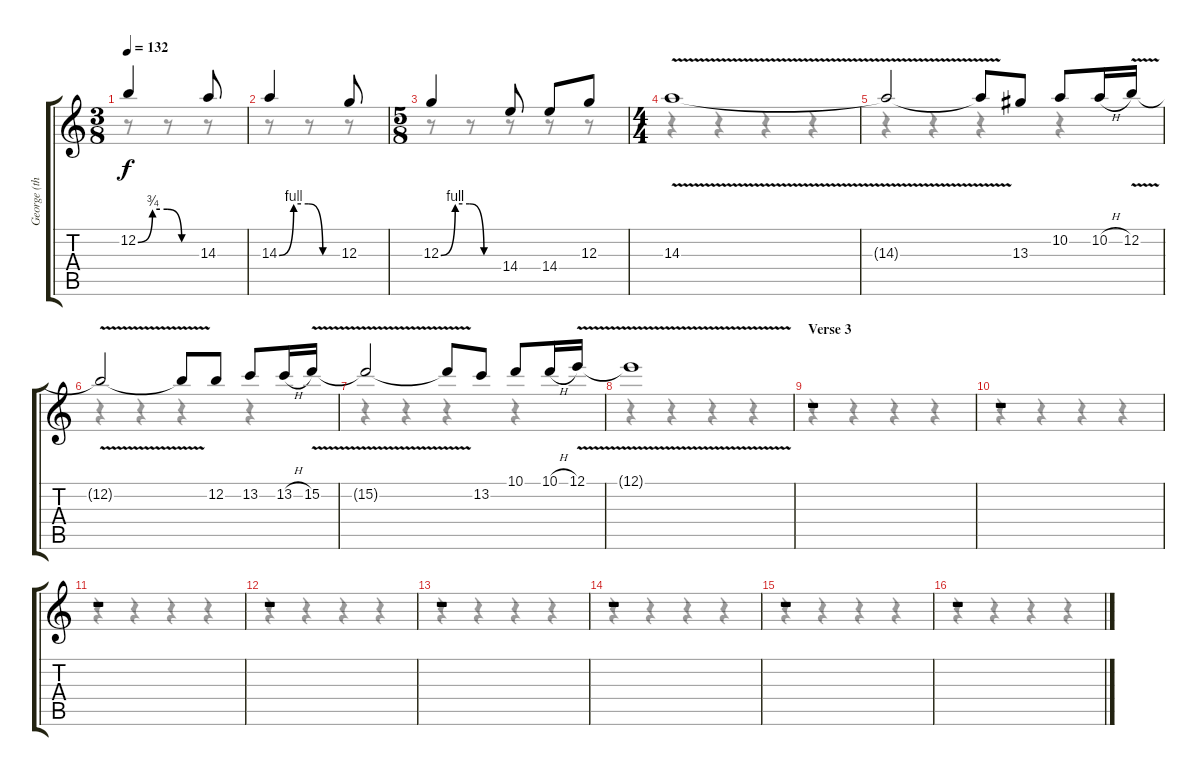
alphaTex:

\track ("George (the lost solo)" "George (th") {instrument overdrivenguitar}
\staff {score tabs}
\tuning (E4 B3 G3 D3 A2 E2) {hide}
\voice
\ts (3 8)
\tempo 132
\clef g2
\ks c
12.2{be (custom 0 0 15 3 30 3 45 0 60 0)}.4{dy f} 14.3.8 |
14.3{be (custom 0 0 15 4 30 4 45 0 60 0)}.4 12.3.8 |
\ts (5 8)
12.3{be (custom 0 0 15 4 30 4 45 0 60 0)}.4 14.4.8 14.4.8 12.3.8 |
\ts (4 4)
14.3{v}.1 |
14.3{v t}.2 14.3{v t}.8 13.3.8 10.2.8 10.2{h}.16 12.2{v}.16 |
12.2{v t}.2 12.2{v t}.8 12.2.8 13.2.8 13.2{h}.16 15.2{v}.16 |
15.2{v t}.2 15.2{v t}.8 13.2.8 10.1.8 10.1{h}.16 12.1{v}.16 |
12.1{v t}.1 |
\section ("" "Verse 3")
r.1 |
r.1 |
r.1 |
r.1 |
r.1 |
r.1 |
r.1 |
r.1
\voice
\clef g2
\ottava regular
\simile none
\ks c
r.8{dy f} r.8 r.8 |
r.8 r.8 r.8 |
r.8 r.8 r.8 r.8 r.8 |
r.4 r.4 r.4 r.4 |
r.4 r.4 r.4 r.4 |
r.4 r.4 r.4 r.4 |
r.4 r.4 r.4 r.4 |
r.4 r.4 r.4 r.4 |
r.4 r.4 r.4 r.4 |
r.4 r.4 r.4 r.4 |
r.4 r.4 r.4 r.4 |
r.4 r.4 r.4 r.4 |
r.4 r.4 r.4 r.4 |
r.4 r.4 r.4 r.4 |
r.4 r.4 r.4 r.4 |
r.4 r.4 r.4 r.4
